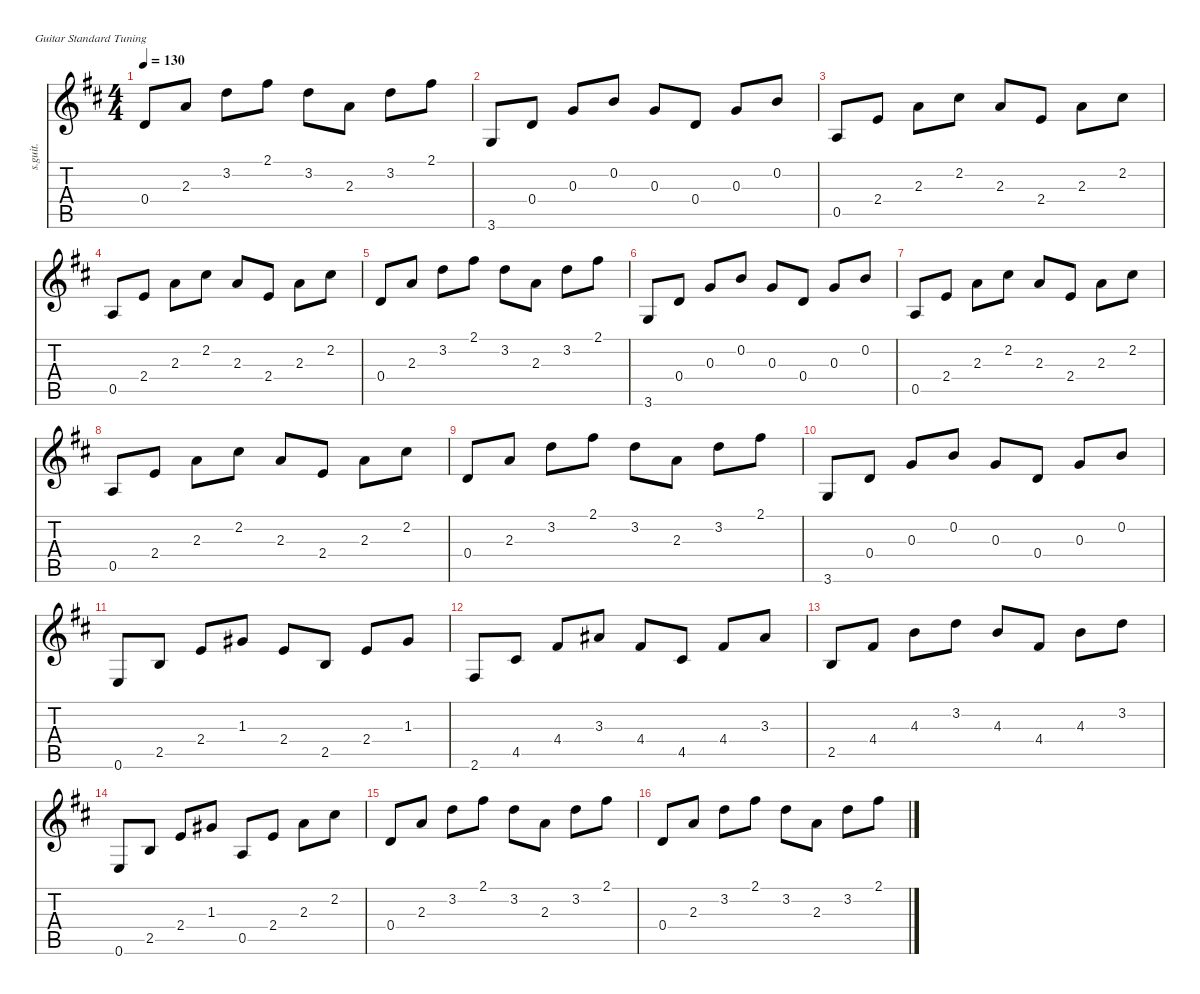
\defaultSystemsLayout 4
\hideDynamics
\bracketExtendMode nobrackets
\track ("Steel Guitar" "s.guit.") {instrument acousticguitarsteel}
\staff {score tabs}
\tuning (E4 B3 G3 D3 A2 E2)
\ts (4 4)
\tempo 130
\clef g2
\ks d
0.4{acc forcenatural}.8{dy mf beam Up} 2.3{acc forcenatural}.8{beam Up} 3.2{acc forcenatural}.8{beam Down} 2.1{acc #}.8{beam Down} 3.2{acc forcenatural}.8{beam Down} 2.3{acc forcenatural}.8{beam Down} 3.2{acc forcenatural}.8{beam Down} 2.1{acc #}.8{beam Down} |
3.6{acc forcenatural}.8{beam Up} 0.4{acc forcenatural}.8{beam Up} 0.3{acc forcenatural}.8{beam Up} 0.2{acc forcenatural}.8{beam Up} 0.3{acc forcenatural}.8{beam Up} 0.4{acc forcenatural}.8{beam Up} 0.3{acc forcenatural}.8{beam Up} 0.2{acc forcenatural}.8{beam Up} |
0.5{acc forcenatural}.8{beam Up} 2.4{acc forcenatural}.8{beam Up} 2.3{acc forcenatural}.8{beam Down} 2.2{acc #}.8{beam Down} 2.3{acc forcenatural}.8{beam Up} 2.4{acc forcenatural}.8{beam Up} 2.3{acc forcenatural}.8{beam Down} 2.2{acc #}.8{beam Down} |
0.5{acc forcenatural}.8{beam Up} 2.4{acc forcenatural}.8{beam Up} 2.3{acc forcenatural}.8{beam Down} 2.2{acc #}.8{beam Down} 2.3{acc forcenatural}.8{beam Up} 2.4{acc forcenatural}.8{beam Up} 2.3{acc forcenatural}.8{beam Down} 2.2{acc #}.8{beam Down} |
0.4{acc forcenatural}.8{beam Up} 2.3{acc forcenatural}.8{beam Up} 3.2{acc forcenatural}.8{beam Down} 2.1{acc #}.8{beam Down} 3.2{acc forcenatural}.8{beam Down} 2.3{acc forcenatural}.8{beam Down} 3.2{acc forcenatural}.8{beam Down} 2.1{acc #}.8{beam Down} |
3.6{acc forcenatural}.8{beam Up} 0.4{acc forcenatural}.8{beam Up} 0.3{acc forcenatural}.8{beam Up} 0.2{acc forcenatural}.8{beam Up} 0.3{acc forcenatural}.8{beam Up} 0.4{acc forcenatural}.8{beam Up} 0.3{acc forcenatural}.8{beam Up} 0.2{acc forcenatural}.8{beam Up} |
0.5{acc forcenatural}.8{beam Up} 2.4{acc forcenatural}.8{beam Up} 2.3{acc forcenatural}.8{beam Down} 2.2{acc #}.8{beam Down} 2.3{acc forcenatural}.8{beam Up} 2.4{acc forcenatural}.8{beam Up} 2.3{acc forcenatural}.8{beam Down} 2.2{acc #}.8{beam Down} |
0.5{acc forcenatural}.8{beam Up} 2.4{acc forcenatural}.8{beam Up} 2.3{acc forcenatural}.8{beam Down} 2.2{acc #}.8{beam Down} 2.3{acc forcenatural}.8{beam Up} 2.4{acc forcenatural}.8{beam Up} 2.3{acc forcenatural}.8{beam Down} 2.2{acc #}.8{beam Down} |
0.4{acc forcenatural}.8{beam Up} 2.3{acc forcenatural}.8{beam Up} 3.2{acc forcenatural}.8{beam Down} 2.1{acc #}.8{beam Down} 3.2{acc forcenatural}.8{beam Down} 2.3{acc forcenatural}.8{beam Down} 3.2{acc forcenatural}.8{beam Down} 2.1{acc #}.8{beam Down} |
3.6{acc forcenatural}.8{beam Up} 0.4{acc forcenatural}.8{beam Up} 0.3{acc forcenatural}.8{beam Up} 0.2{acc forcenatural}.8{beam Up} 0.3{acc forcenatural}.8{beam Up} 0.4{acc forcenatural}.8{beam Up} 0.3{acc forcenatural}.8{beam Up} 0.2{acc forcenatural}.8{beam Up} |
0.6{acc forcenatural}.8{beam Up} 2.5{acc forcenatural}.8{beam Up} 2.4{acc forcenatural}.8{beam Up} 1.3{acc #}.8{beam Up} 2.4{acc forcenatural}.8{beam Up} 2.5{acc forcenatural}.8{beam Up} 2.4{acc forcenatural}.8{beam Up} 1.3{acc #}.8{beam Up} |
2.6{acc #}.8{beam Up} 4.5{acc #}.8{beam Up} 4.4{acc #}.8{beam Up} 3.3{acc #}.8{beam Up} 4.4{acc #}.8{beam Up} 4.5{acc #}.8{beam Up} 4.4{acc #}.8{beam Up} 3.3{acc #}.8{beam Up} |
2.5{acc forcenatural}.8{beam Up} 4.4{acc #}.8{beam Up} 4.3{acc forcenatural}.8{beam Down} 3.2{acc forcenatural}.8{beam Down} 4.3{acc forcenatural}.8{beam Up} 4.4{acc #}.8{beam Up} 4.3{acc forcenatural}.8{beam Down} 3.2{acc forcenatural}.8{beam Down} |
0.6{acc forcenatural}.8{beam Up} 2.5{acc forcenatural}.8{beam Up} 2.4{acc forcenatural}.8{beam Up} 1.3{acc #}.8{beam Up} 0.5{acc forcenatural}.8{beam Up} 2.4{acc forcenatural}.8{beam Up} 2.3{acc forcenatural}.8{beam Down} 2.2{acc #}.8{beam Down} |
0.4{acc forcenatural}.8{beam Up} 2.3{acc forcenatural}.8{beam Up} 3.2{acc forcenatural}.8{beam Down} 2.1{acc #}.8{beam Down} 3.2{acc forcenatural}.8{beam Down} 2.3{acc forcenatural}.8{beam Down} 3.2{acc forcenatural}.8{beam Down} 2.1{acc #}.8{beam Down} |
0.4{acc forcenatural}.8{beam Up} 2.3{acc forcenatural}.8{beam Up} 3.2{acc forcenatural}.8{beam Down} 2.1{acc #}.8{beam Down} 3.2{acc forcenatural}.8{beam Down} 2.3{acc forcenatural}.8{beam Down} 3.2{acc forcenatural}.8{beam Down} 2.1{acc #}.8{beam Down}
